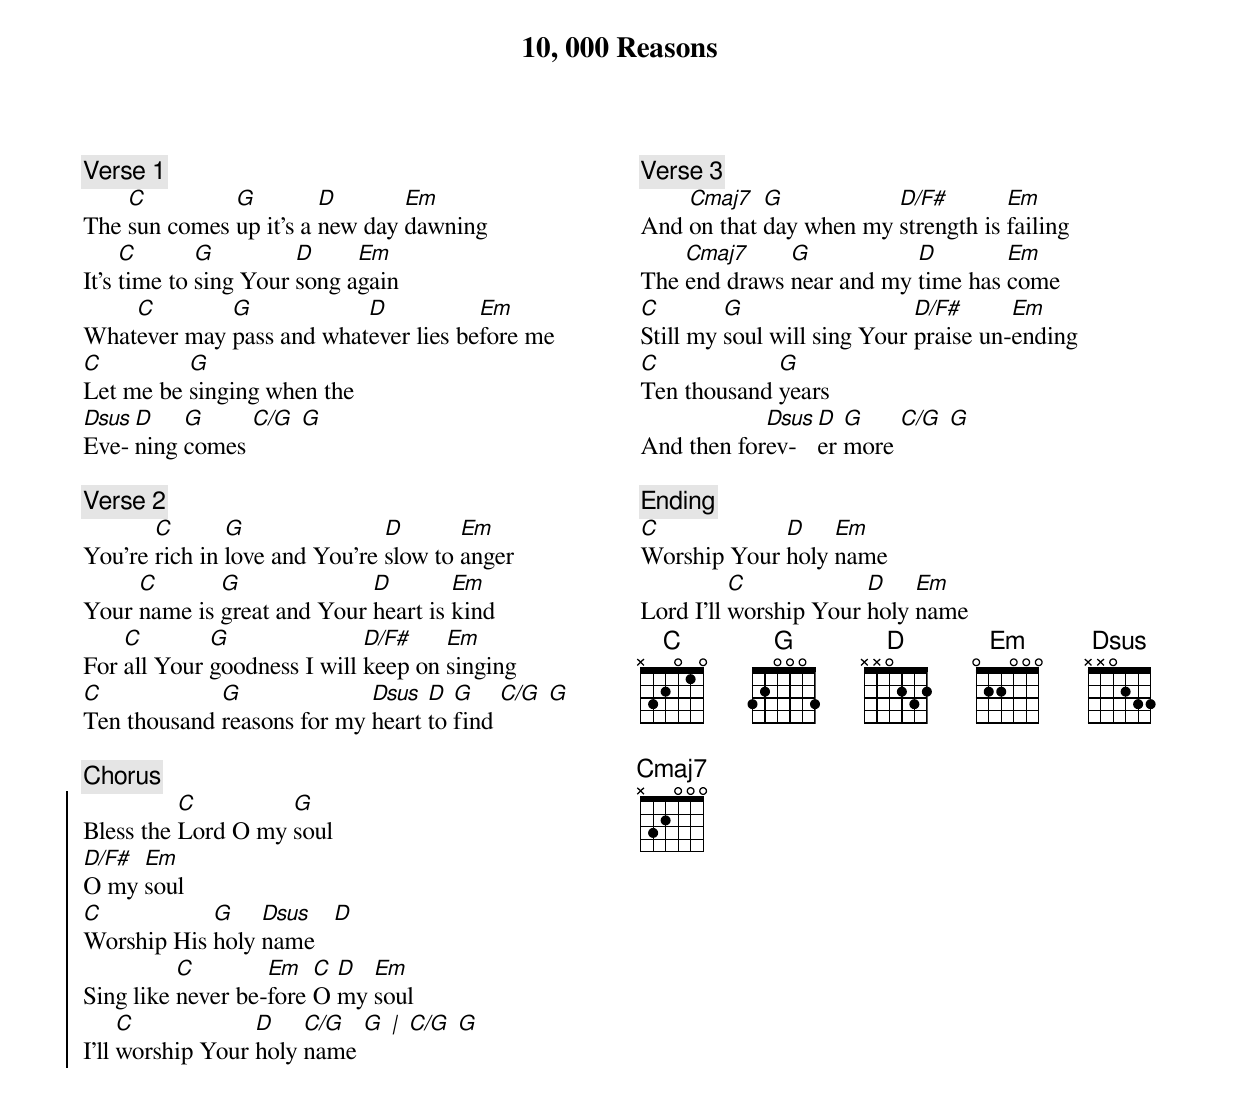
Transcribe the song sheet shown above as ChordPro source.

{title:10, 000 Reasons}
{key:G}
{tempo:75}
{columns: 2}

{c:Verse 1}
The [C]sun comes [G]up it's a [D]new day [Em]dawning
It's [C]time to [G]sing Your [D]song a[Em]gain
What[C]ever may [G]pass and what[D]ever lies be[Em]fore me
[C]Let me be [G]singing when the
[Dsus]Eve-[D]ning [G]comes [C/G] [G]

{c:Verse 2}
You're [C]rich in [G]love and You're [D]slow to [Em]anger
Your [C]name is [G]great and Your [D]heart is [Em]kind
For [C]all Your [G]goodness I will [D/F#]keep on [Em]singing
[C]Ten thousand [G]reasons for my [Dsus]heart [D]to [G]find [C/G] [G]

{c:Chorus}
{soc}
Bless the [C]Lord O my [G]soul
[D/F#]O my [Em]soul
[C]Worship His [G]holy [Dsus]name   [D]
Sing like [C]never be-[Em]fore [C]O [D]my [Em]soul
I'll [C]worship Your [D]holy [C/G]name [G] [|] [C/G] [G]
{eoc}

{colb}
{c:Verse 3}
And [Cmaj7]on that [G]day when my [D/F#]strength is [Em]failing
The [Cmaj7]end draws [G]near and my [D]time has [Em]come
[C]Still my [G]soul will sing Your [D/F#]praise un-[Em]ending
[C]Ten thousand [G]years
And then for[Dsus]ev-[D]er [G]more [C/G] [G]

{c:Ending}
[C]Worship Your [D]holy [Em]name
Lord I'll [C]worship Your [D]holy [Em]name
